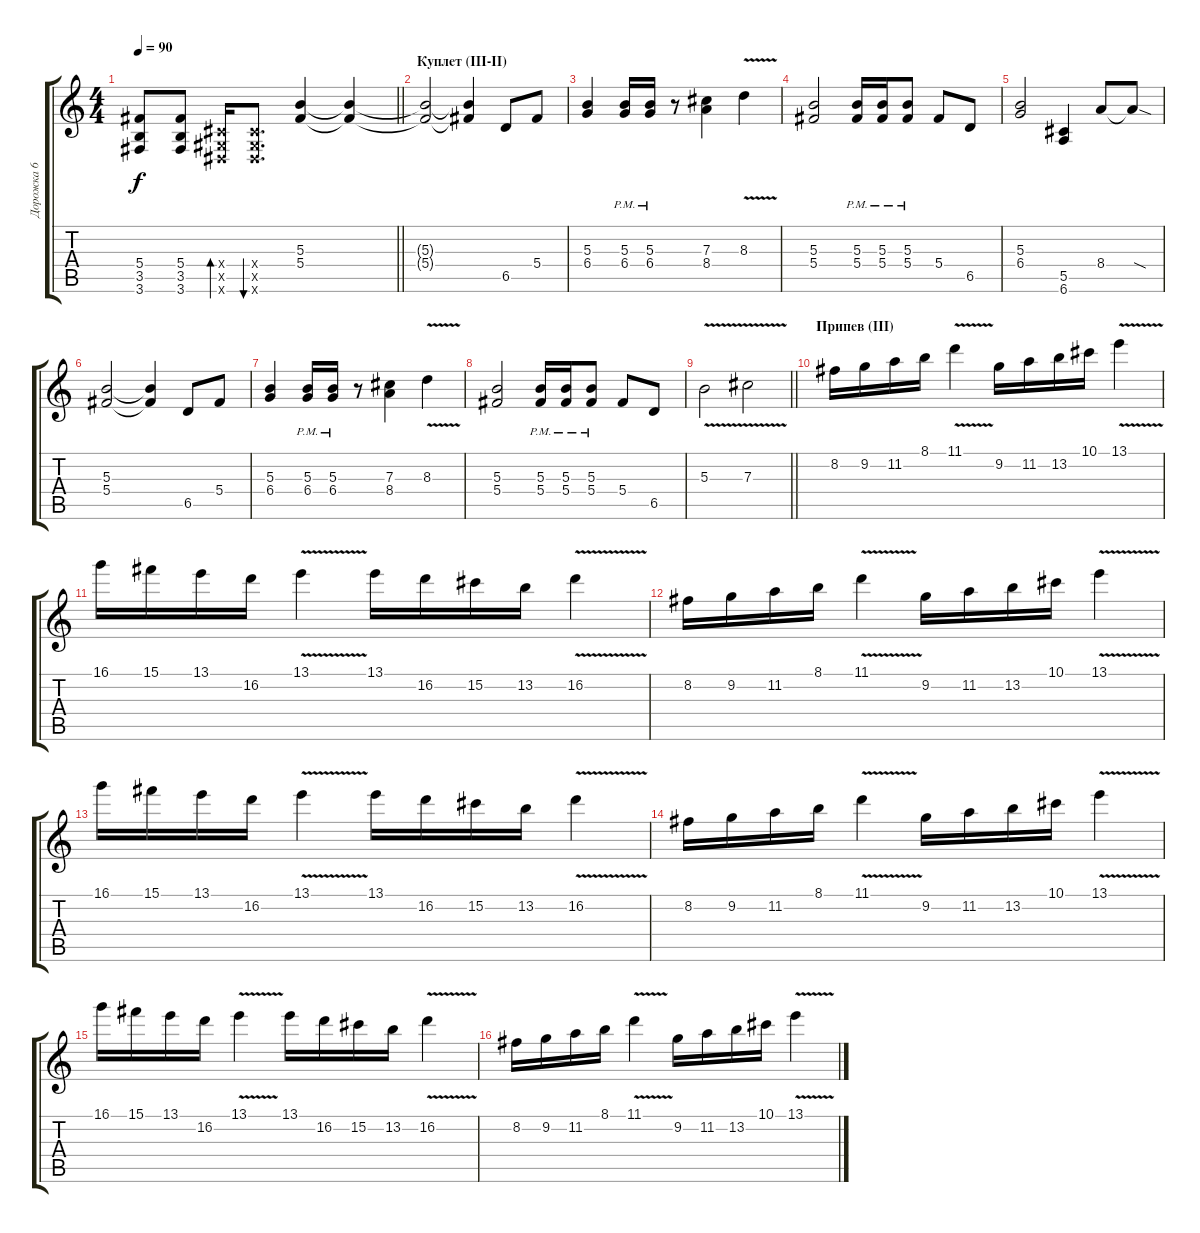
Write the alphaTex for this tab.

\track ("Дорожка 6" "Дорожка 6") {instrument overdrivenguitar}
\staff {score tabs}
\tuning (Eb4 Bb3 Gb3 Db3 Ab2 Eb2) {hide}
\ts (4 4)
\tempo 90
\clef g2
\barLineRight lightlight
\ks c
(5.4 3.5 3.6).8{dy f} (5.4 3.5 3.6).8 (0.4{x} 0.5{x} 0.6{x}).16{bd 60} (0.4{x} 0.5{x} 0.6{x}).8{d bu 60} (5.3 5.4).4 (5.3{t} 5.4{t}).4 |
\section ("" "Куплет (III-II)")
(5.3{t} 5.4{t}).2 (5.3{t} 5.4{t}).4 6.5.8 5.4.8 |
(5.3 6.4).4 (5.3{pm} 6.4{pm}).16 (5.3{pm} 6.4{pm}).16 r.8 (7.3 8.4).4 8.3{v}.4 |
(5.3 5.4).2 (5.3{pm} 5.4{pm}).16 (5.3{pm} 5.4{pm}).16 (5.3{pm} 5.4{pm}).8 5.4.8 6.5.8 |
(5.3 6.4).2 (5.5 6.6).4 8.4.8 8.4{sod t}.8 |
(5.3 5.4).2 (5.3{t} 5.4{t}).4 6.5.8 5.4.8 |
(5.3 6.4).4 (5.3{pm} 6.4{pm}).16 (5.3{pm} 6.4{pm}).16 r.8 (7.3 8.4).4 8.3{v}.4 |
(5.3 5.4).2 (5.3{pm} 5.4{pm}).16 (5.3{pm} 5.4{pm}).16 (5.3{pm} 5.4{pm}).8 5.4.8 6.5.8 |
\barLineRight lightlight
5.3{v}.2 7.3{v}.2 |
\section ("" "Припев (III)")
8.2.16 9.2.16 11.2.16 8.1.16 11.1{v}.4 9.2.16 11.2.16 13.2.16 10.1.16 13.1{v}.4 |
16.1.16 15.1.16 13.1.16 16.2.16 13.1{v}.4 13.1.16 16.2.16 15.2.16 13.2.16 16.2{v}.4 |
8.2.16 9.2.16 11.2.16 8.1.16 11.1{v}.4 9.2.16 11.2.16 13.2.16 10.1.16 13.1{v}.4 |
16.1.16 15.1.16 13.1.16 16.2.16 13.1{v}.4 13.1.16 16.2.16 15.2.16 13.2.16 16.2{v}.4 |
8.2.16 9.2.16 11.2.16 8.1.16 11.1{v}.4 9.2.16 11.2.16 13.2.16 10.1.16 13.1{v}.4 |
16.1.16 15.1.16 13.1.16 16.2.16 13.1{v}.4 13.1.16 16.2.16 15.2.16 13.2.16 16.2{v}.4 |
8.2.16 9.2.16 11.2.16 8.1.16 11.1{v}.4 9.2.16 11.2.16 13.2.16 10.1.16 13.1{v}.4
